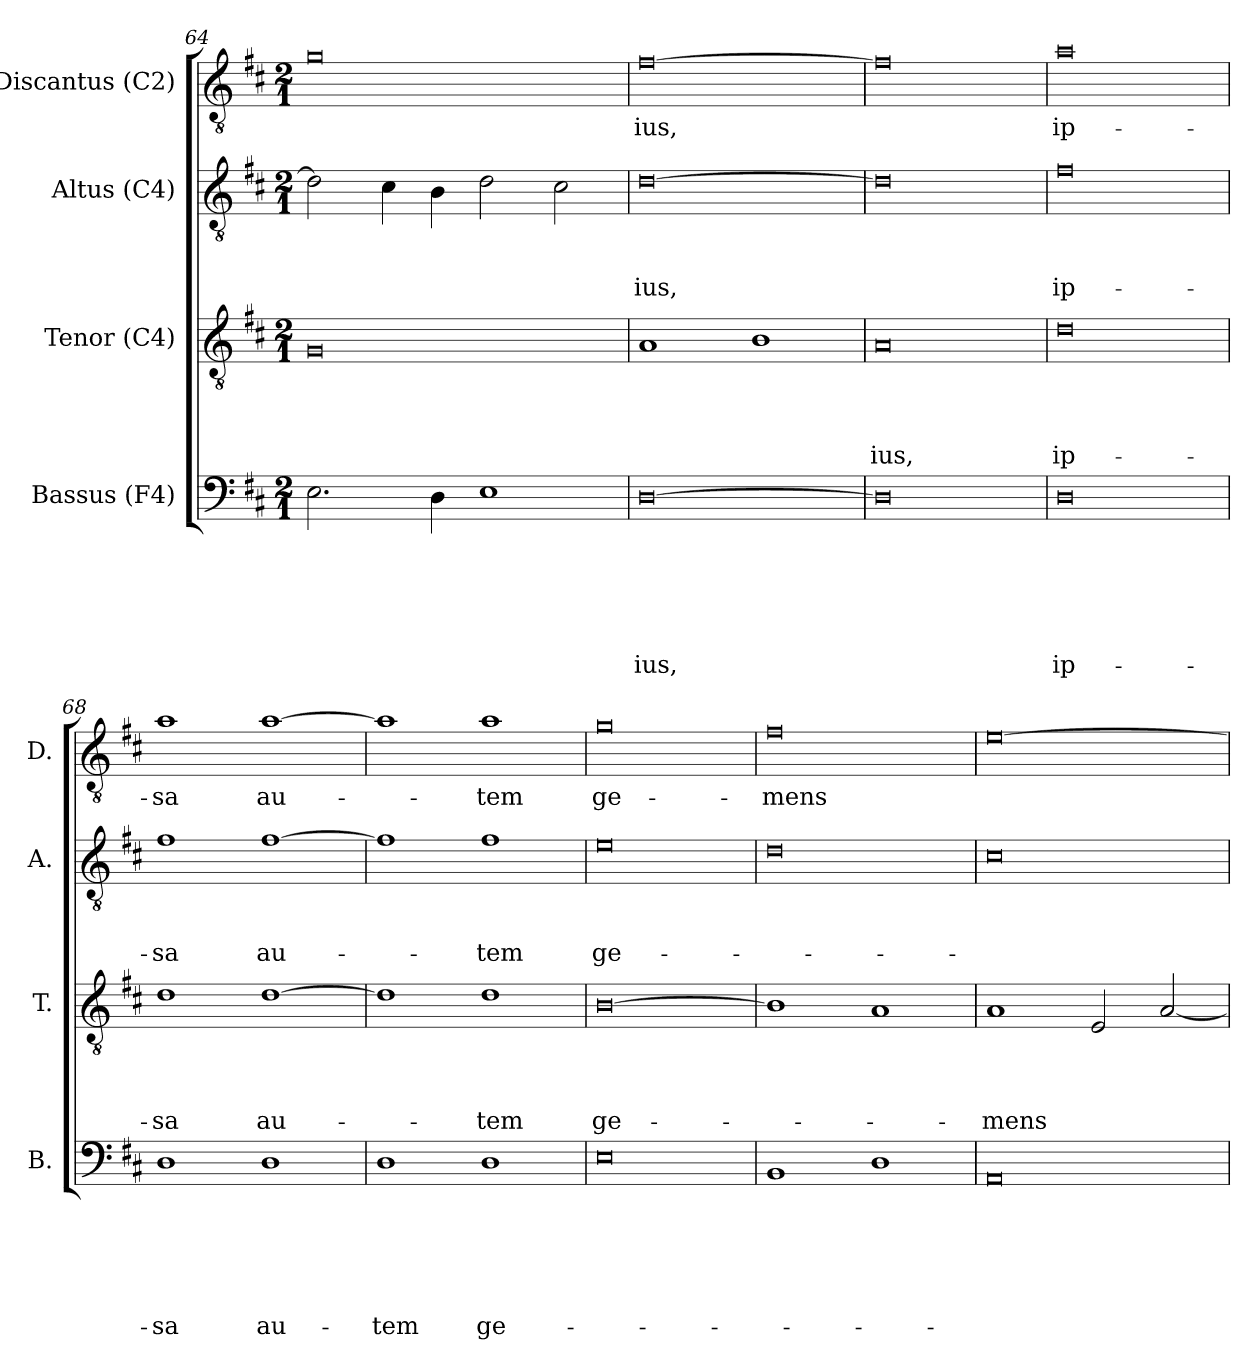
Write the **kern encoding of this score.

**kern	**text	**text	**text	**text	**text	**text	**kern	**text	**text	**text	**text	**kern	**text	**text	**text	**kern	**text
*part4	*part4	*part4	*part4	*part4	*part4	*part4	*part3	*part3	*part3	*part3	*part3	*part2	*part2	*part2	*part2	*part1	*part1
*staff4	*staff4	*staff4	*staff4	*staff4	*staff4	*staff4	*staff3	*staff3	*staff3	*staff3	*staff3	*staff2	*staff2	*staff2	*staff2	*staff1	*staff1
*I"Bassus (F4)	*	*	*	*	*	*	*I"Tenor (C4)	*	*	*	*	*I"Altus (C4)	*	*	*	*I"Discantus (C2)	*
*I'B.	*	*	*	*	*	*	*I'T.	*	*	*	*	*I'A.	*	*	*	*I'D.	*
*clefF4	*	*	*	*	*	*	*clefGv2	*	*	*	*	*clefGv2	*	*	*	*clefGv2	*
*k[f#c#]	*	*	*	*	*	*	*k[f#c#]	*	*	*	*	*k[f#c#]	*	*	*	*k[f#c#]	*
*D:	*	*	*	*	*	*	*D:	*	*	*	*	*D:	*	*	*	*D:	*
*M2/1	*	*	*	*	*	*	*M2/1	*	*	*	*	*M2/1	*	*	*	*M2/1	*
=64	=64	=64	=64	=64	=64	=64	=64	=64	=64	=64	=64	=64	=64	=64	=64	=64	=64
2.E\	.	.	.	.	.	.	0G	.	.	.	.	2d\]	.	.	.	0g	.
.	.	.	.	.	.	.	.	.	.	.	.	4c#\	.	.	.	.	.
4D\	.	.	.	.	.	.	.	.	.	.	.	4B\	.	.	.	.	.
1E	.	.	.	.	.	.	.	.	.	.	.	2d\	.	.	.	.	.
.	.	.	.	.	.	.	.	.	.	.	.	2c#\	.	.	.	.	.
=65	=65	=65	=65	=65	=65	=65	=65	=65	=65	=65	=65	=65	=65	=65	=65	=65	=65
!	!	!	!	!	!	!LO:LY:b	!	!	!	!	!	!	!	!	!LO:LY:b	!	!LO:LY:b
[>0D	.	.	.	.	.	-ius,	1A	.	.	.	.	[>0d	.	.	-ius,	[>0f#	-ius,
.	.	.	.	.	.	.	1B	.	.	.	.	.	.	.	.	.	.
=66	=66	=66	=66	=66	=66	=66	=66	=66	=66	=66	=66	=66	=66	=66	=66	=66	=66
!	!	!	!	!	!	!	!	!	!	!	!LO:LY:b	!	!	!	!	!	!
0D]	.	.	.	.	.	.	0A	.	.	.	-ius,	0d]	.	.	.	0f#]	.
=67	=67	=67	=67	=67	=67	=67	=67	=67	=67	=67	=67	=67	=67	=67	=67	=67	=67
!	!	!	!	!	!	!LO:LY:b:rj	!	!	!	!	!LO:LY:b:rj	!	!	!	!LO:LY:b:rj	!	!LO:LY:b:rj
0D	.	.	.	.	.	ip-	0d	.	.	.	ip-	0f#	.	.	ip-	0a	ip-
=68	=68	=68	=68	=68	=68	=68	=68	=68	=68	=68	=68	=68	=68	=68	=68	=68	=68
!	!	!	!	!	!	!LO:LY:b	!	!	!	!	!LO:LY:b	!	!	!	!LO:LY:b	!	!LO:LY:b
1D	.	.	.	.	.	-sa	1d	.	.	.	-sa	1f#	.	.	-sa	1a	-sa
!	!	!	!	!	!	!LO:LY:b	!	!	!	!	!LO:LY:b	!	!	!	!LO:LY:b	!	!LO:LY:b
1D	.	.	.	.	.	au-	[<1d	.	.	.	au-	[<1f#	.	.	au-	[<1a	au-
!!LO:LB:g=z
=69	=69	=69	=69	=69	=69	=69	=69	=69	=69	=69	=69	=69	=69	=69	=69	=69	=69
!	!	!	!	!	!	!LO:LY:b	!	!	!	!	!	!	!	!	!	!	!
1D	.	.	.	.	.	-tem	1d]	.	.	.	.	1f#]	.	.	.	1a]	.
!	!	!	!	!	!	!LO:LY:b	!	!	!	!	!LO:LY:b	!	!	!	!LO:LY:b	!	!LO:LY:b
1D	.	.	.	.	.	ge-	1d	.	.	.	-tem	1f#	.	.	-tem	1a	-tem
=70	=70	=70	=70	=70	=70	=70	=70	=70	=70	=70	=70	=70	=70	=70	=70	=70	=70
!	!	!	!	!	!	!	!	!	!	!	!LO:LY:b	!	!	!	!LO:LY:b	!	!LO:LY:b:rj
0E	.	.	.	.	.	.	[>0B	.	.	.	ge-	0e	.	.	ge-	0g	ge-
=71	=71	=71	=71	=71	=71	=71	=71	=71	=71	=71	=71	=71	=71	=71	=71	=71	=71
!	!	!	!	!	!	!	!	!	!	!	!	!	!	!	!	!	!LO:LY:b
1BB	.	.	.	.	.	.	1B]	.	.	.	.	0d	.	.	.	0f#	-mens
1D	.	.	.	.	.	.	1A	.	.	.	.	.	.	.	.	.	.
=72	=72	=72	=72	=72	=72	=72	=72	=72	=72	=72	=72	=72	=72	=72	=72	=72	=72
!	!	!	!	!	!	!	!	!	!	!	!LO:LY:b	!	!	!	!	!	!
0AA	.	.	.	.	.	.	1A	.	.	.	-mens	0c#	.	.	.	[>0e	.
.	.	.	.	.	.	.	2E/	.	.	.	.	.	.	.	.	.	.
.	.	.	.	.	.	.	[<2A/	.	.	.	.	.	.	.	.	.	.
=	=	=	=	=	=	=	=	=	=	=	=	=	=	=	=	=	=
*-	*-	*-	*-	*-	*-	*-	*-	*-	*-	*-	*-	*-	*-	*-	*-	*-	*-
